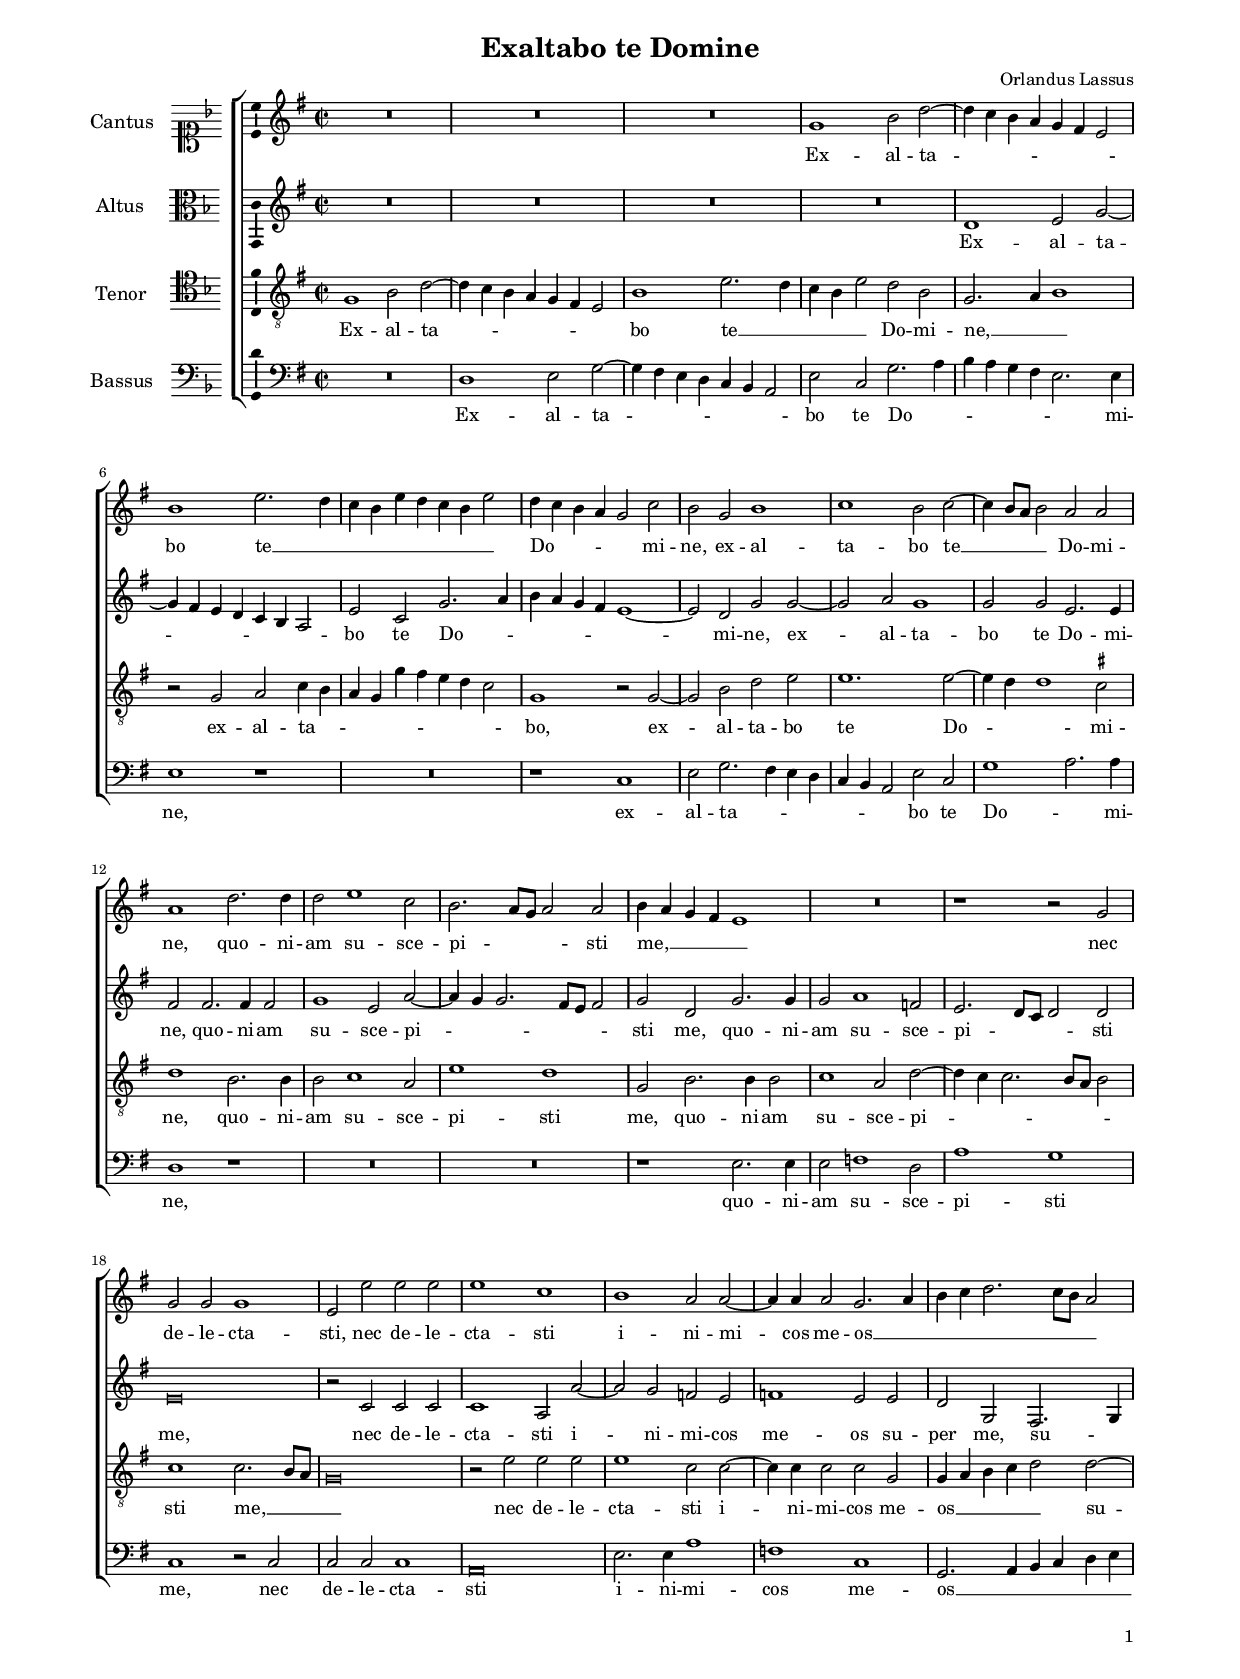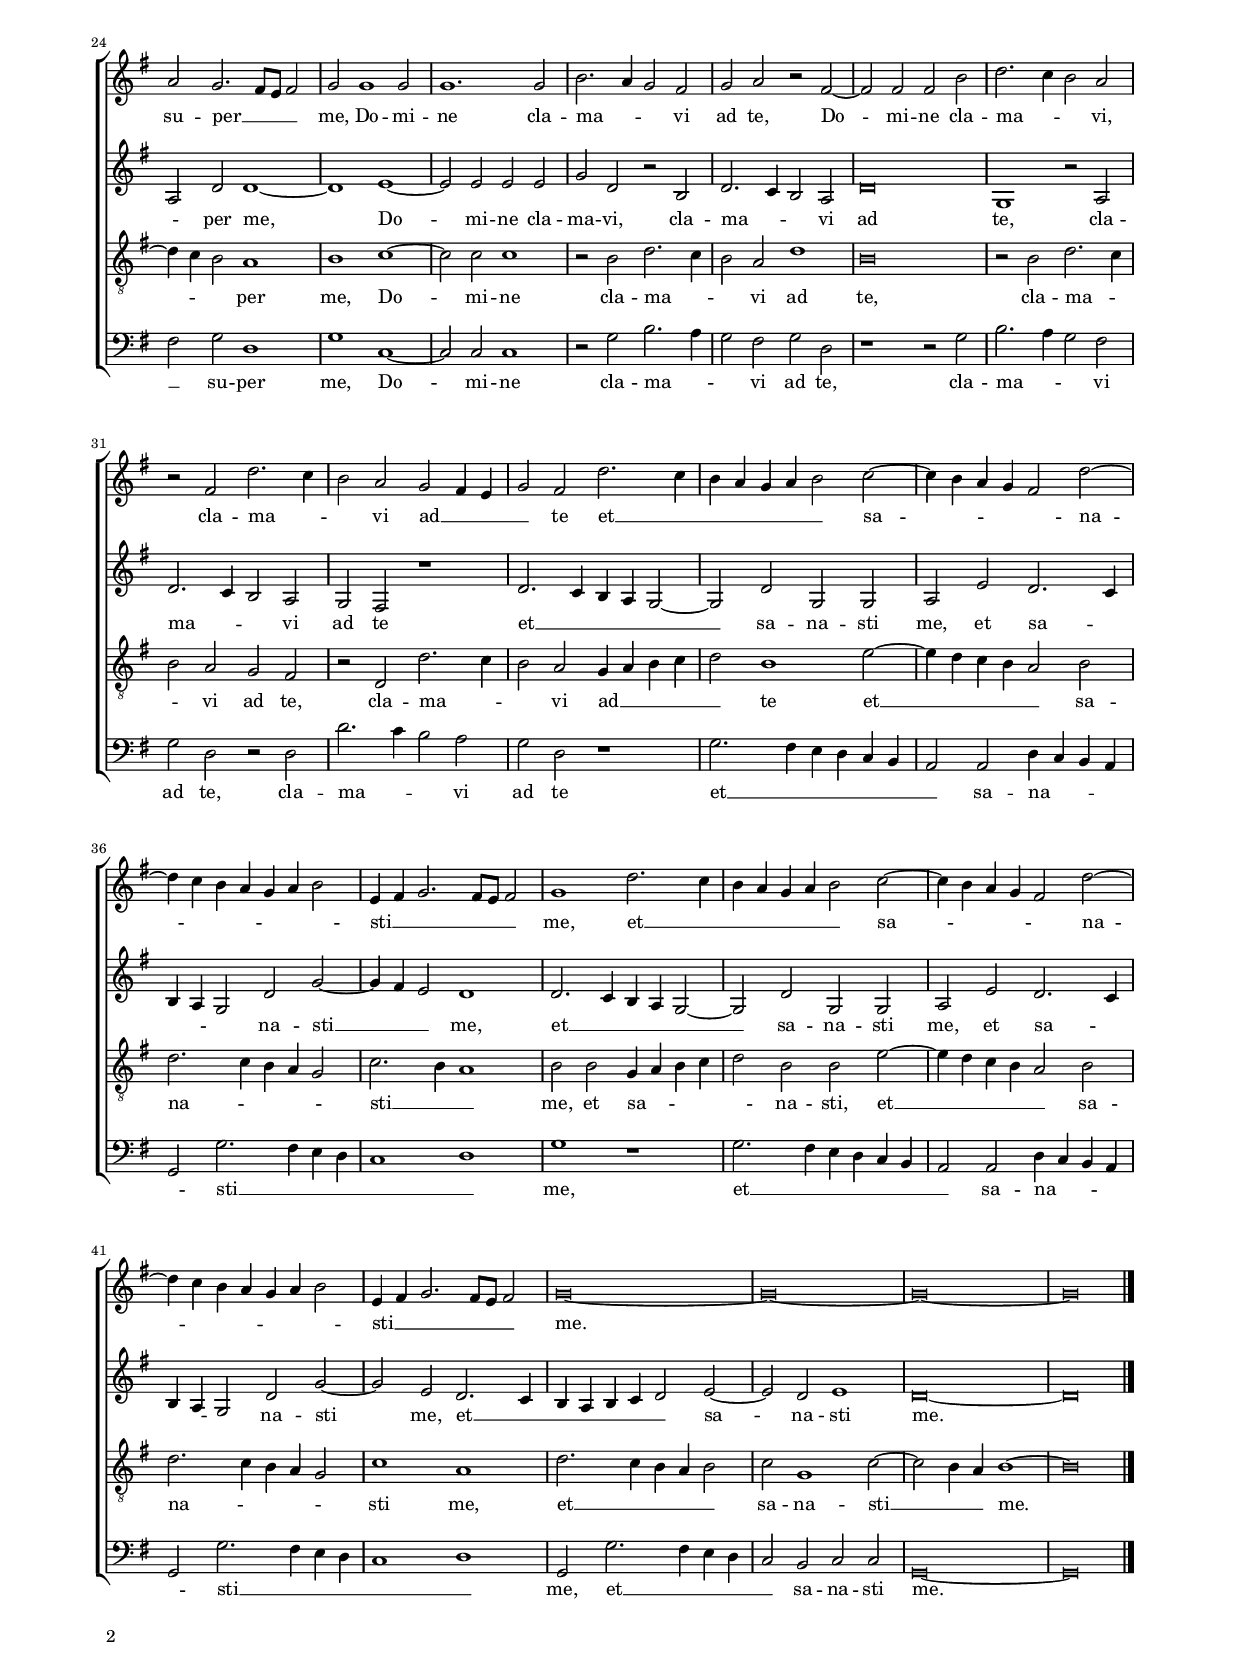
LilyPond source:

\header
{
  title="Exaltabo te Domine"
  composer="Orlandus Lassus"
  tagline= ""
}

\version "2.22.0"
\language deutsch
#(set-global-staff-size 15)
% #(set-default-paper-size "letter")
#(ly:set-option 'point-and-click #f)

	

	ficta = { \once \set suggestAccidentals = ##t }
	
	forget = #(define-music-function (music) (ly:music?) #{
		\accidentalStyle forget
		$music
		\accidentalStyle default
		#})
	

\paper
	{
	top-margin = 1.5 \cm
	bottom-margin = 0.9 \cm
	left-margin = 1.8 \cm
	right-margin = 1.8 \cm
	ragged-bottom = ##f
	ragged-last-bottom = ##f
	print-page-number = ##f
	system-system-spacing = #'((basic-distance . 17) (minimum-distance . 14) (padding . 6) (strechability . 150))
    oddFooterMarkup=\markup   \fill-line { "" \fromproperty #'page:page-number-string }
    evenFooterMarkup=\markup  \fill-line { \fromproperty #'page:page-number-string "" }
    last-bottom-spacing = #'((basic-distance . 11) (minimum-distance . 7) (padding . 4))
	systems-per-page = 4
    page-count = 2        
%	min-systems-per-page = 3
	}
    
    global = {       
	\key f \major
	\time 2/2 \set Score.measureLength = #(ly:make-moment 2/1)
    \set Score.tempoHideNote = ##t
    \tempo 2 = 90
    \skip 1*2*46 \bar "|."                                                                                                                                                                                      
	}


incipitcantus = \markup { \score {
	{
	\set Staff.instrumentName = \markup { \fontsize #1 "Cantus" }
	\key f \major
	\clef soprano
	s4 \bar ""
	}
	\layout  {
	raggedright = ##t
	indent = 1.6 \cm
	line-width = 2.2\cm
	\context { \Staff \remove Time_signature_engraver }
	\override Staff.Clef.Y-extent = #'(0 . 0)
	}} \hspace #1 }
	
      
incipitaltus = \markup { \score {
	{
	\set Staff.instrumentName = \markup { \fontsize #1 "Altus" }
	\key f \major
	\clef alto
	s4 \bar ""
	}
	\layout  {
	raggedright = ##t
	indent = 1.6 \cm
	line-width = 2.2\cm
	\context { \Staff \remove Time_signature_engraver }
	\override Staff.Clef.Y-extent = #'(0 . 0)
	}} \hspace #1 }


incipittenor = \markup { \score {
	{
	\set Staff.instrumentName = \markup { \fontsize #1 "Tenor" }
	\key f \major
	\clef tenor
	s4 \bar ""
	}
	\layout  {
	raggedright = ##t
	indent = 1.6 \cm
	line-width = 2.2\cm
	\context { \Staff \remove Time_signature_engraver }
	\override Staff.Clef.Y-extent = #'(0 . 0)
	}} \hspace #1 }


incipitbassus = \markup { \score {
	{
	\set Staff.instrumentName = \markup { \fontsize #1 "Bassus" }
	\key f \major
	\clef bass
	s4 \bar ""
	}
	\layout  {
	raggedright = ##t
	indent = 1.6 \cm
	line-width = 2.2\cm
	\context { \Staff \remove Time_signature_engraver }
	\override Staff.Clef.Y-extent = #'(0 . 0)
	}} \hspace #1 }


cantus =  \relative c''
	{
	R\breve
	R\breve
	R\breve
	f,1 a2 c~
%5
	c4 b a g f e d2 |
	a'1 d2. c4
	b4 a d c b a d2
	c4 b a g f2 b
	a2 f a1
%10
	b1 a2 b~ |
	b4 a8 g a2 g g
	g1 c2. c4
	c2 d1 b2
	a2. g8 f g2 g
%15
	a4 g f e d1 |
	R\breve
	r1 r2 f
	f2 f f1
	d2 d' d d
%20
	d1 b |
	a1 g2 g~
	g4 g g2 f2. g4
	a4 b c2. b8 a g2
	g2 f2. e8 d e2
%25
	f2 f1 f2 |
	f1. f2
	a2. g4 f2 e
	f2 g r e~
	e2 e e a
%30
	c2. b4 a2 g |
	r2 e c'2. b4
	a2 g f e4 d
	f2 e c'2. b4
	a4 g f g a2 b~
%35
	b4 a g f e2 c'~ |
	c4 b a g f g a2
	d,4 e f2. e8 d e2
	f1 c'2. b4
	a4 g f g a2 b~
%40
	b4 a g f e2 c'~ |
	c4 b a g f g a2
	d,4 e f2. e8 d e2
	f\breve~
    f\breve~
%45
    f\breve~
    f\breve |
	}


altus =  \relative c'
	{
	R\breve
	R\breve
	R\breve
	R\breve
%5
	c1 d2 f~ |
	f4 e d c b a g2
	d'2 b f'2. g4
	a4 g f e d1~
	d2 c f f~
%10
	f2 g f1 |
	f2 f d2. d4
	e2 e2. e4 e2
	f1 d2 g~
	g4 f f2. e8 d e2
%15
	f2 c f2. f4 |
	f2 g1 es2
	d2. c8 b c2 c
	d\breve
	r2 b b b
%20
	b1 g2 g'~ |
	g2 f es d
	es1 d2 d
	c2 f, e2. f4
	g2 c c1~
%25
	c1 d~ |
	d2 d d d
	f2 c r a
	c2. b4 a2 g
	c\breve
%30
	f,1 r2 g |
	c2. b4 a2 g
	f2 e r1
	c'2. b4 a g f2~
	f2 c' f, f
%35
	g2 d' c2. b4 |
	a4 g f2 c' f~
	f4 e d2 c1
	c2. b4 a g f2~
	f2 c' f, f
%40
	g2 d' c2. b4 |
	a4 g f2 c' f~
	f2 d c2. b4
	a4 g a b c2 d~
	d2 c d1
%45
	c\breve~
    c\breve |
	}


tenor =  \relative c'
	{
	f,1 a2 c~
	c4 b a g f e d2
	a'1 d2. c4
	b4 a d2 c a
%5
	f2. g4 a1 |
	r2 f g b4 a
	g4 f f'4 e d c b2
	f1 r2 f~
	f2 a c d
%10
	d1. d2~ |
	d4 c c1 \ficta h2
	c1 a2. a4
	a2 b1 g2
	d'1 c
%15
	f,2 a2. a4 a2 |
	b1 g2 c~
	c4 b b2. a8 g a2
	b1 b2. a8 g
	f\breve
%20
	r2 d' d d |
	d1 b2 b~
	b4 b b2 b f
	f4 g a b c2 c~
	c4 b a2 g1
%25
	a1 b~ |
	b2 b b1
	r2 a c2. b4
	a2 g c1
	a\breve
%30
	r2 a c2. b4 |
	a2 g f e
	r2 c c'2. b4
	a2 g f4 g a b
	c2 a1 d2~
%35
	d4 c b a g2 a |
	c2. b4 a g f2
	b2. a4 g1
	a2 a f4 g a b
	c2 a a d~
%40
	d4 c b a g2 a |
	c2. b4 a g f2
	b1 g
	c2. b4 a g a2
	b2 f1 b2~
%45
	b2 a4 g a1~ |
	a\breve |
	}


bassus  =  \relative c
	{
	R\breve
	c1 d2 f~
	f4 e d c b a g2
	d'2 b f'2. g4
%5
	a4 g f e d2. d4 |
	d1 r
	R\breve
	r1 b
	d2 f2. e4 d c
%10
	b4 a g2 d' b |
	f'1 g2. g4
	c,1 r
	R\breve
	R\breve
%15
	r1 d2. d4 |
	d2 es1 c2
	g'1 f
	b,1 r2 b
	b2 b b1
%20
	g\breve |
	d'2. d4 g1
	es1 b
	f2. g4 a b c d
	e2 f c1
%25
	f1 b,~ |
	b2 b b1
	r2 f' a2. g4
	f2 e f c
	r1 r2 f
%30
	a2. g4 f2 e |
	f2 c r c
	c'2. b4 a2 g
	f2 c r1
	f2. e4 d c b a
%35
	g2 g c4 b a g |
	f2 f'2. e4 d c
	b1 c
	f1 r
	f2. e4 d c b a
%40
	g2 g c4 b a g |
	f2 f'2. e4 d c
	b1 c
	f,2 f'2. e4 d c
	b2 a b b
%45
	f\breve~
	f\breve |
	}

lyricscantus = \lyricmode {
	Ex -- al -- ta -- _ _ _ _ _ _ bo te __ _ _ _ _ _ _ _ _ Do -- _ _ _ _ mi -- ne,
    ex -- al -- ta -- bo te __ _ _ _ Do -- mi -- ne,
    quo -- ni -- am su -- sce -- pi -- _ _ _ sti me, __ _ _ _ _
    nec de -- le -- cta -- sti,
    nec de -- le -- cta -- sti i -- ni -- mi -- cos me -- os __ _ _ _ _ _ _ _ su -- per __ _ _ _ me,
    Do -- mi -- ne cla -- ma -- _ _ vi ad te,
    Do -- mi -- ne cla -- ma -- _ _ vi,
    cla -- ma -- _ _ vi ad __ _ _ _ te
    et __ _ _ _ _ _ _ sa -- _ _ _ _ na -- _ _ _ _ _ _ sti __ _ _ _ _ _ me,
    et __ _ _ _ _ _ _ sa -- _ _ _ _ na -- _ _ _ _ _ _ sti __ _ _ _ _ _ me.
	}


lyricsaltus = \lyricmode {
	Ex -- al -- ta -- _ _ _ _ _ _ bo te Do -- _ _ _ _ _ _ mi -- ne,
    ex -- al -- ta -- bo te Do -- mi -- ne,
    quo -- ni -- am su -- sce -- pi -- _ _ _ _ _ sti me,
    quo -- ni -- am su -- sce -- pi -- _ _ _ sti me,
    nec de -- le -- cta -- sti i -- ni -- mi -- cos me -- os su -- per me,
    su -- _ _ per me,
    Do -- mi -- ne cla -- ma -- vi,
    cla -- ma -- _ _ vi ad te,
    cla -- ma -- _ _ vi ad te
    et __ _ _ _ _ sa -- na -- sti me,
    et sa -- _ _ _ _ na -- sti __ _ _ me,
    et __ _ _ _ _ sa -- na -- sti me,
    et sa -- _ _ _ _ na -- sti me,
    et __ _ _ _ _ _ _ sa -- na -- sti me.
	}


lyricstenor = \lyricmode {
	Ex -- al -- ta -- _ _ _ _ _ _ bo te __ _ _ _ _ Do -- mi -- ne, __ _ _
    ex -- al -- ta -- _ _ _ _ _ _ _ _ bo,
    ex -- al -- ta -- bo te Do -- _ _ mi -- ne,
    quo -- ni -- am su -- sce -- pi -- sti me,
    quo -- ni -- am su -- sce -- pi -- _ _ _ _ _ sti me, __ _ _ _
    nec de -- le -- cta -- sti i -- ni -- mi -- cos me -- os __ _ _ _ _ su -- _ _ per me,
    Do -- mi -- ne cla -- ma -- _ _ vi ad te,
    cla -- ma -- _ _ vi ad te,
    cla -- ma -- _ _ vi ad __ _ _ _ _ te
    et __ _ _ _ _ sa -- na -- _ _ _ _ sti __ _ _ me,
    et sa -- _ _ _ _ na -- sti,
    et __ _ _ _ _ sa -- na -- _ _ _ _ sti me,
    et __ _ _ _ _ sa -- na -- sti __ _ _ me.
	}


lyricsbassus = \lyricmode {
	Ex -- al -- ta -- _ _ _ _ _ _ bo te Do -- _ _ _ _ _ _ mi -- ne,
    ex -- al -- ta -- _ _ _ _ _ _ bo te Do -- _ mi -- ne,
    quo -- ni -- am su -- sce -- pi -- sti me,
    nec de -- le -- cta -- sti i -- ni -- mi -- cos me -- os __ _ _ _ _ _ _ su -- per me,
    Do -- mi -- ne cla -- ma -- _ _ vi ad te,
    cla -- ma -- _ _ vi ad te,
    cla -- ma -- _ _ vi ad te
    et __ _ _ _ _ _ _ sa -- na -- _ _ _ _ sti __ _ _ _ _ _ me,
    et __ _ _ _ _ _ _ sa -- na -- _ _ _ _ sti __ _ _ _ _ _ me,
    et __ _ _ _ _ sa -- na -- sti me.
	}


\score
{  
	\transpose f g {
	\new ChoirStaff \with { \override StaffGrouper.staff-staff-spacing.basic-distance = #12 }
	<<

	\new Staff << \global
	\new Voice="v1" {
		\set Staff.instrumentName=\incipitcantus
        %       \set Staff.instrumentName="S"
		\set Staff.midiInstrument = "reed organ"
		\clef violin
		\cantus }
	\new Lyrics \lyricsto "v1" {\lyricscantus }
	>>


	\new Staff << \global
	\new Voice="v2" {
		\set Staff.instrumentName=\incipitaltus
        %       \set Staff.instrumentName="A"
		\set Staff.midiInstrument = "reed organ"
        \clef violin
		\altus}
	\new Lyrics \lyricsto "v2" {\lyricsaltus }
	>>


	\new Staff << \global
	\new Voice="v3" {
		\set Staff.instrumentName=\incipittenor
        %       \set Staff.instrumentName="T"
		\set Staff.midiInstrument = "reed organ"
		\clef "G_8"
		\tenor }
	\new Lyrics \lyricsto "v3" {\lyricstenor }
	>>


	\new Staff << \global
	\new Voice="v4" {
		\set Staff.instrumentName=\incipitbassus
        %       \set Staff.instrumentName="B"
		\set Staff.midiInstrument = "reed organ"
		\clef bass 
		\bassus }
	\new Lyrics \lyricsto "v4" {\lyricsbassus}
	>>

	>>
	} % transpose

	\layout
	{
	indent = 2.3 \cm
%	\context { \Lyrics \override VerticalAxisGroup.nonstaff-relatedstaff-spacing.padding = #2 }
%	\context { \Lyrics \override LyricText.font-size = #1 }
	\context { \Staff \override TimeSignature.break-visibility = #end-of-line-invisible }
    \context { \Staff \consists "Ambitus_engraver" }
%   \context { \Staff \consists "Custos_engraver" \override Custos.style = #'mensural }
%	\context { \Voice \override Slur.transparent = ##t }
	\context { \Score \override BarNumber.padding = #2 }
	\context { \Voice \override NoteHead.style = #'baroque }
	}

\midi
	{
	}
	
}


% EOF
